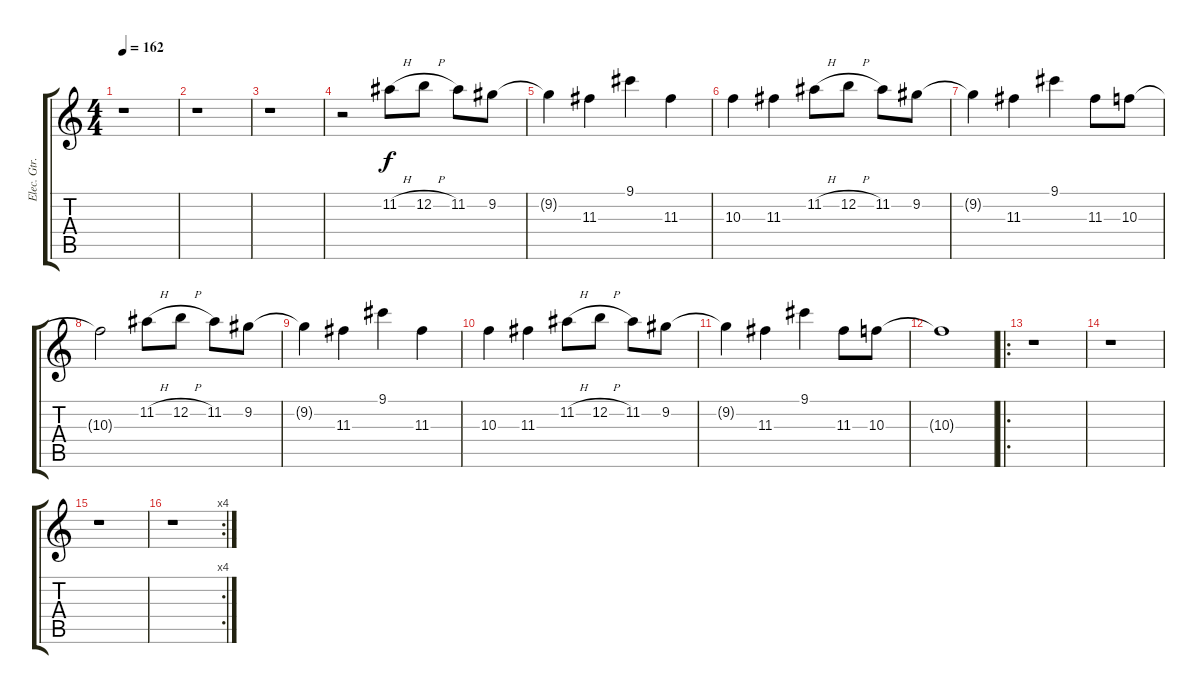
\track ("Elec. Gtr. 2" "Elec. Gtr.") {instrument distortionguitar}
\staff {score tabs}
\tuning (E4 B3 G3 D3 A2 E2) {hide}
\ts (4 4)
\tempo 162
\clef g2
\ks c
r.1{dy f instrument distortionguitar} |
r.1 |
r.1 |
r.2 11.2{h}.8 12.2{h}.8 11.2.8 9.2.8 |
9.2{t}.4 11.3.4 9.1.4 11.3.4 |
10.3.4 11.3.4 11.2{h}.8 12.2{h}.8 11.2.8 9.2.8 |
9.2{t}.4 11.3.4 9.1.4 11.3.8 10.3.8 |
10.3{t}.2 11.2{h}.8 12.2{h}.8 11.2.8 9.2.8 |
9.2{t}.4 11.3.4 9.1.4 11.3.4 |
10.3.4 11.3.4 11.2{h}.8 12.2{h}.8 11.2.8 9.2.8 |
9.2{t}.4 11.3.4 9.1.4 11.3.8 10.3.8 |
10.3{t}.1 |
\ro
r.1 |
r.1 |
r.1 |
\rc 4
r.1
